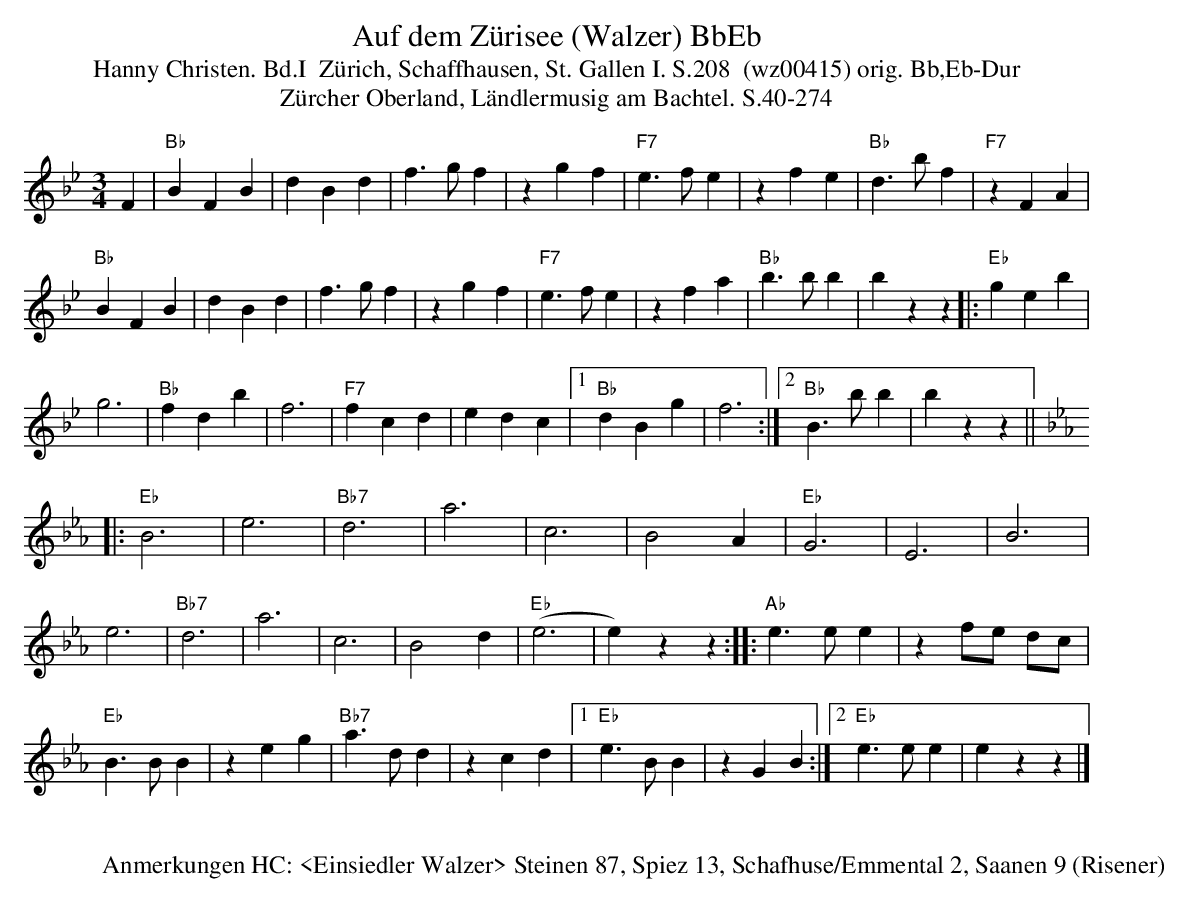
X:1
T: Auf dem Z\"urisee (Walzer) BbEb
T:Hanny Christen. Bd.I  Z\"urich, Schaffhausen, St. Gallen I. S.208  (wz00415) orig. Bb,Eb-Dur
T: Z\"urcher Oberland, L\"andlermusig am Bachtel. S.40-274
M:3/4
L:1/4
K:Bb %%MIDI gchordon
F| "Bb"BFB | dBd | f>gf | zgf | "F7"e>fe | zfe | "Bb"d>bf | "F7"zFA |
"Bb"BFB | dBd | f>gf | zgf | "F7"e>fe | zfa | "Bb"b>bb | bzz |: "Eb"geb |
g3 | "Bb"fdb | f3 | "F7"fcd | edc |1 "Bb"dBg | f3 :|2 "Bb"B>bb | bzz || [K:Eb]
|: "Eb"B3 | e3 | "Bb7"d3 | a3 | c3 | B2A | "Eb"G3 | E3 | B3 |
e3 | "Bb7"d3 | a3 | c3 | B2d | "Eb"(e3 | e)zz :: "Ab"e>ee | zf/e/ d/c/ |
"Eb"B>BB | zeg | "Bb7"a>dd | zcd |1 "Eb"e>BB | zGB :|2 "Eb"e>ee | ezz |]
W:
W: Anmerkungen HC: <Einsiedler Walzer> Steinen 87, Spiez 13, Schafhuse/Emmental 2, Saanen 9 (Risener)
